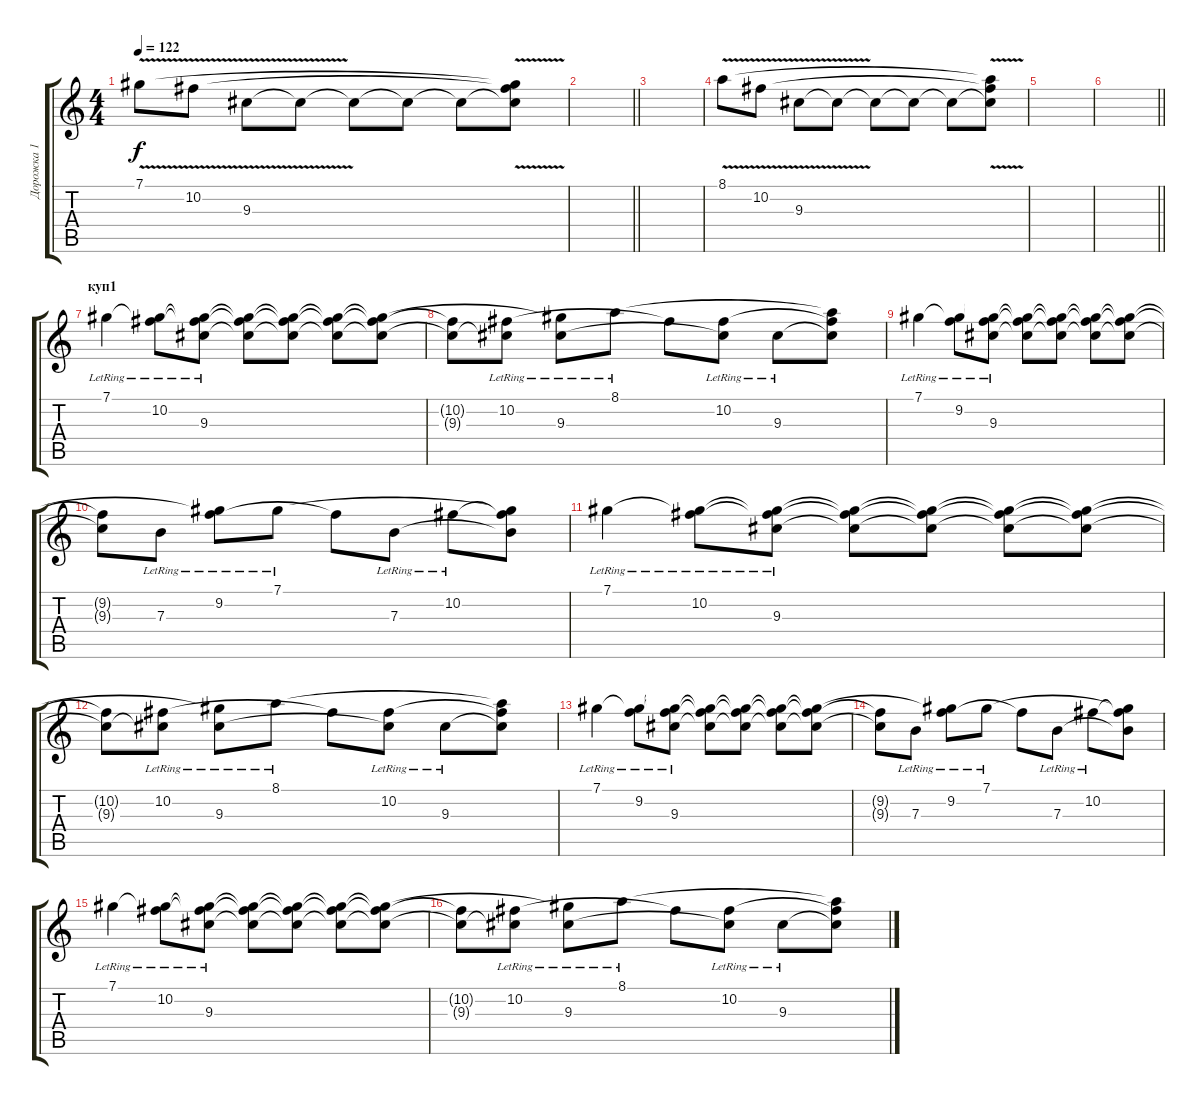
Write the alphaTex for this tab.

\track ("Дорожка 1" "Дорожка 1") {instrument overdrivenguitar}
\staff {score tabs}
\tuning (Db4 Ab3 E3 B2 Gb2 B1) {hide}
\ts (4 4)
\tempo 122
\clef g2
\ks c
7.1{v}.8{dy f instrument electricguitarclean} 10.2{v}.8 9.3{v}.8 9.3{t}.8 9.3{t}.8 9.3{t}.8 9.3{t}.8 (7.1{t} 10.2{t} 9.3{t}).8 |
\barLineRight lightlight
|
|
8.1{v}.8 10.2{v}.8 9.3{v}.8 9.3{t}.8 9.3{t}.8 9.3{t}.8 9.3{t}.8 (8.1{t} 10.2{t} 9.3{t}).8 |
|
\barLineRight lightlight
|
\section ("" "куп1")
7.1{lr}.4 (7.1{t} 10.2{lr}).8 (7.1{t} 10.2{t} 9.3{lr}).8 (7.1{t} 10.2{t} 9.3{t}).8 (7.1{t} 10.2{t} 9.3{t}).8 (7.1{t} 10.2{t} 9.3{t}).8 (7.1{t} 10.2{t} 9.3{t}).8 |
(10.2{t} 9.3{t}).8 (10.2{lr} 9.3{t}).8 (7.1{t} 9.3{lr}).8 8.1{lr}.8 10.2{t}.8 (10.2{lr} 9.3{t}).8 9.3{lr}.8 (8.1{t} 10.2{t} 9.3{t}).8 |
7.1{lr}.4 (7.1{t} 9.2{lr}).8 (7.1{t} 9.2{t} 9.3{lr}).8 (7.1{t} 9.2{t} 9.3{t}).8 (7.1{t} 9.2{t} 9.3{t}).8 (7.1{t} 9.2{t} 9.3{t}).8 (7.1{t} 9.2{t} 9.3{t}).8 |
(9.2{t} 9.3{t}).8 7.3{lr}.8 (7.1{t} 9.2{lr}).8 7.1{lr}.8 9.2{t}.8 7.3{lr}.8 10.2{lr}.8 (7.1{t} 10.2{t} 7.3{t}).8 |
7.1{lr}.4 (7.1{t} 10.2{lr}).8 (7.1{t} 10.2{t} 9.3{lr}).8 (7.1{t} 10.2{t} 9.3{t}).8 (7.1{t} 10.2{t} 9.3{t}).8 (7.1{t} 10.2{t} 9.3{t}).8 (7.1{t} 10.2{t} 9.3{t}).8 |
(10.2{t} 9.3{t}).8 (10.2{lr} 9.3{t}).8 (7.1{t} 9.3{lr}).8 8.1{lr}.8 10.2{t}.8 (10.2{lr} 9.3{t}).8 9.3{lr}.8 (8.1{t} 10.2{t} 9.3{t}).8 |
7.1{lr}.4 (7.1{t} 9.2{lr}).8 (7.1{t} 9.2{t} 9.3{lr}).8 (7.1{t} 9.2{t} 9.3{t}).8 (7.1{t} 9.2{t} 9.3{t}).8 (7.1{t} 9.2{t} 9.3{t}).8 (7.1{t} 9.2{t} 9.3{t}).8 |
(9.2{t} 9.3{t}).8 7.3{lr}.8 (7.1{t} 9.2{lr}).8 7.1{lr}.8 9.2{t}.8 7.3{lr}.8 10.2{lr}.8 (7.1{t} 10.2{t} 7.3{t}).8 |
7.1{lr}.4 (7.1{t} 10.2{lr}).8 (7.1{t} 10.2{t} 9.3{lr}).8 (7.1{t} 10.2{t} 9.3{t}).8 (7.1{t} 10.2{t} 9.3{t}).8 (7.1{t} 10.2{t} 9.3{t}).8 (7.1{t} 10.2{t} 9.3{t}).8 |
(10.2{t} 9.3{t}).8 (10.2{lr} 9.3{t}).8 (7.1{t} 9.3{lr}).8 8.1{lr}.8 10.2{t}.8 (10.2{lr} 9.3{t}).8 9.3{lr}.8 (8.1{t} 10.2{t} 9.3{t}).8
